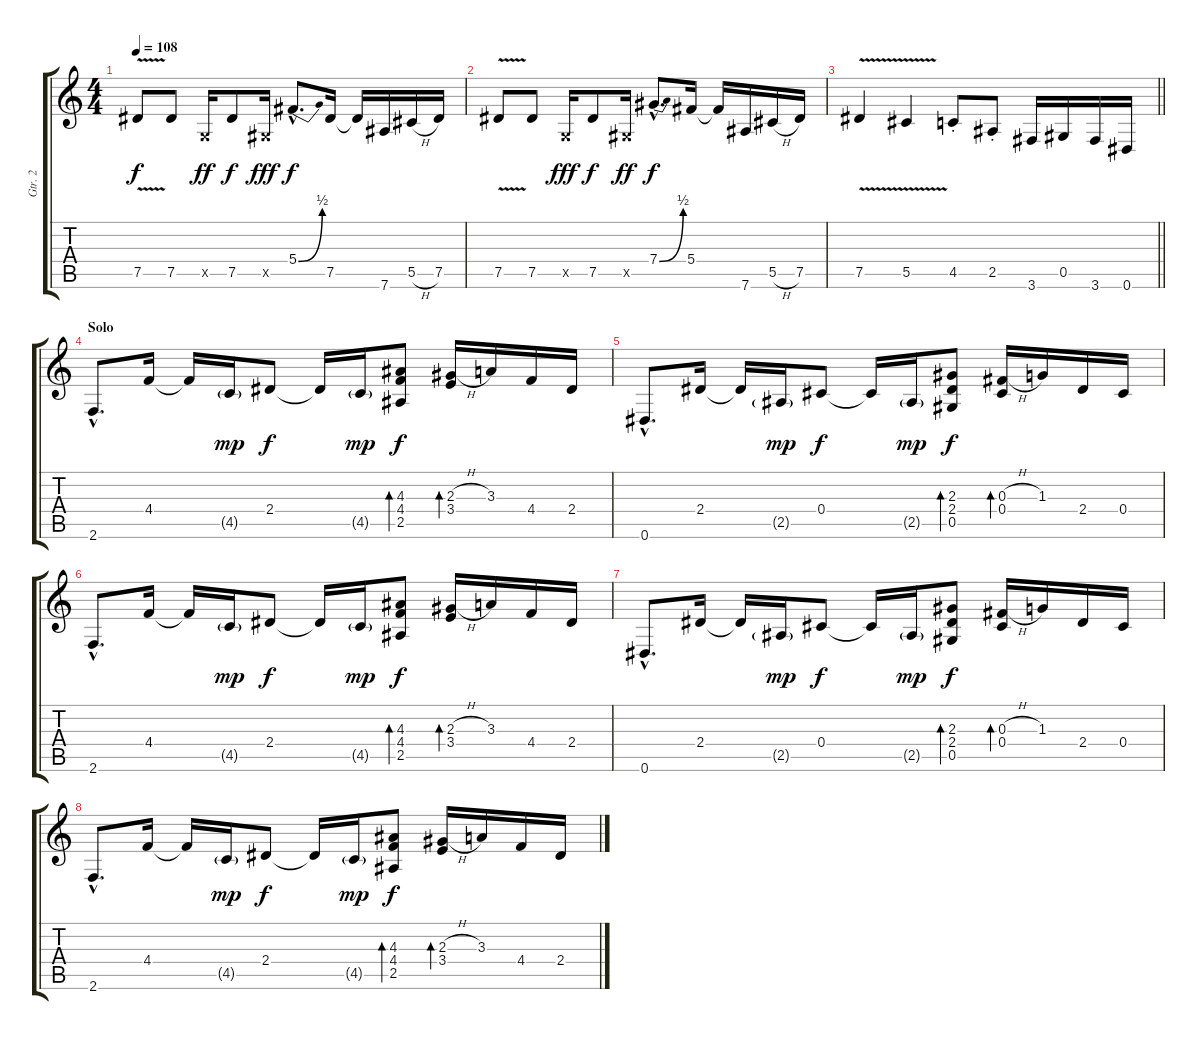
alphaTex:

\track ("Gtr. 2" "Gtr. 2") {instrument distortionguitar}
\staff {score tabs}
\tuning (Eb4 Bb3 Gb3 Db3 Ab2 Eb2) {hide}
\ts (4 4)
\tempo 108
\clef g2
\ks c
7.5{v}.8{dy f} 7.5.8 -1.5{x}.16{dy ff} 7.5.8{dy f} 0.5{x}.16{dy fff} 5.4{be (bend 0 0 60 2) hac}.8{d dy f} 7.5.16 7.5{t}.16 7.6.16 5.5{h}.16 7.5.16 |
7.5{v}.8 7.5.8 -1.5{x}.16{dy fff} 7.5.8{dy f} 0.5{x}.16{dy ff} 7.4{be (bend 0 0 60 2) hac}.8{d dy f} 5.4.16 5.4{t}.16 7.6.16 5.5{h}.16 7.5.16 |
\barLineRight lightlight
7.5{v}.4 5.5{v}.4 4.5{st}.8 2.5{st}.8 3.6.16 0.5.16 3.6.16 0.6.16 |
\section ("" "Solo")
2.6{hac}.8{d} 4.4.16 4.4{t}.16 4.5{g}.16{dy mp} 2.4.8{dy f} 2.4{t}.16 4.5{g}.16{dy mp} (4.3 4.4 2.5).8{bd 60 dy f} (2.3{h} 3.4).16{bd 60} 3.3.16 4.4.16 2.4.16 |
0.6{hac}.8{d} 2.4.16 2.4{t}.16 2.5{g}.16{dy mp} 0.4.8{dy f} 0.4{t}.16 2.5{g}.16{dy mp} (2.3 2.4 0.5).8{bd 60 dy f} (0.3{h} 0.4).16{bd 60} 1.3.16 2.4.16 0.4.16 |
2.6{hac}.8{d} 4.4.16 4.4{t}.16 4.5{g}.16{dy mp} 2.4.8{dy f} 2.4{t}.16 4.5{g}.16{dy mp} (4.3 4.4 2.5).8{bd 60 dy f} (2.3{h} 3.4).16{bd 60} 3.3.16 4.4.16 2.4.16 |
0.6{hac}.8{d} 2.4.16 2.4{t}.16 2.5{g}.16{dy mp} 0.4.8{dy f} 0.4{t}.16 2.5{g}.16{dy mp} (2.3 2.4 0.5).8{bd 60 dy f} (0.3{h} 0.4).16{bd 60} 1.3.16 2.4.16 0.4.16 |
2.6{hac}.8{d} 4.4.16 4.4{t}.16 4.5{g}.16{dy mp} 2.4.8{dy f} 2.4{t}.16 4.5{g}.16{dy mp} (4.3 4.4 2.5).8{bd 60 dy f} (2.3{h} 3.4).16{bd 60} 3.3.16 4.4.16 2.4.16
